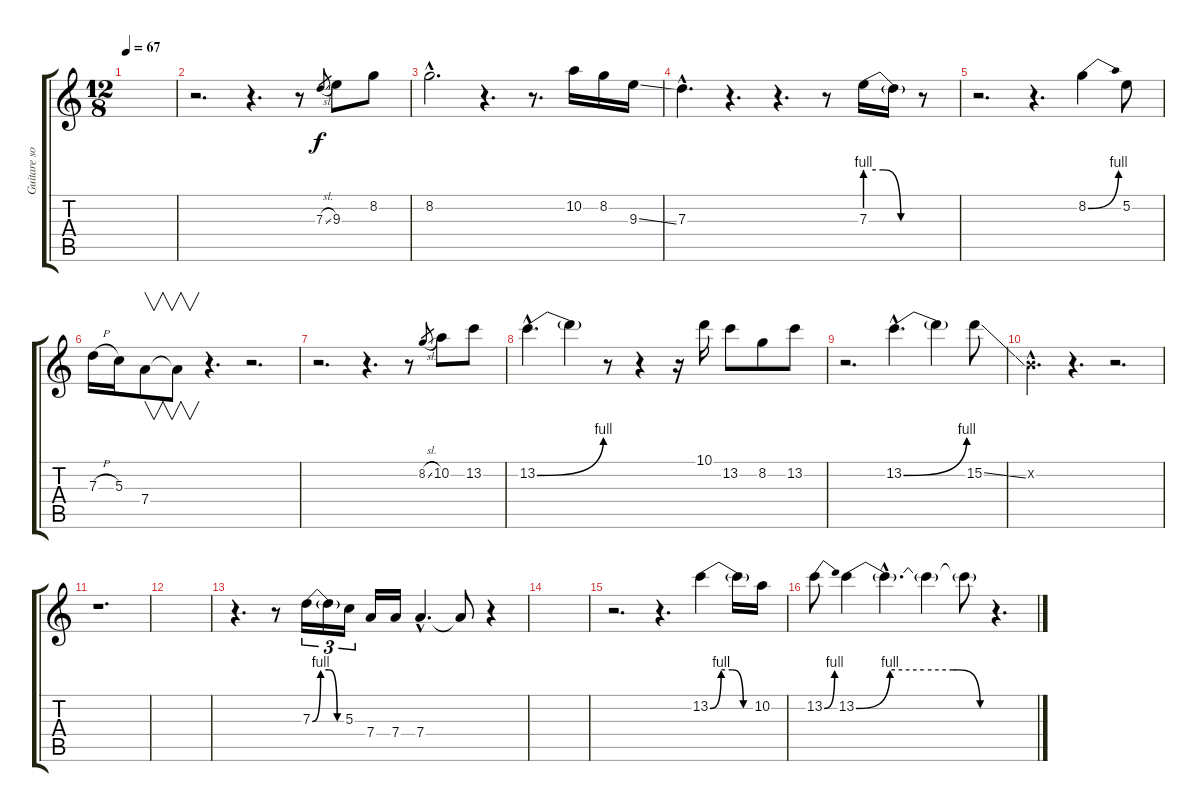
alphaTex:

\track ("Guitare solo" "Guitare so") {instrument distortionguitar}
\staff {score tabs}
\tuning (E4 B3 G3 D3 A2 E2) {hide}
\ts (12 8)
\tempo 67
\clef g2
\ks c
|
r.2{d} r.4{d} r.8 7.3{sl}.8{gr} 9.3.8 8.2.8 |
8.2{hac}.2{d} r.4{d} r.8{d} 10.2.16 8.2.16 9.3{ss}.16 |
7.3{hac}.4{d} r.4{d} r.4{d} r.8 7.3{be (custom 0 4 20 4 40 0 60 0)}.16 7.3{t}.16 r.8 |
r.2{d} r.4{d} 8.2{be (bend 0 0 60 4)}.4 5.2.8 |
7.3{h}.16 5.3.16 7.4.8{v} 7.4{t}.8{v} r.4{d} r.2{d} |
r.2{d} r.4{d} r.8 8.2{sl}.8{gr} 10.2.8 13.2.8 |
13.2{be (bend 0 0 60 4) hac}.4{d} 13.2{t}.4 r.8 r.4 r.16 10.1.16 13.2.8 8.2.8 13.2.8 |
r.2{d} 13.2{be (bend 0 0 60 4) hac}.4{d} 13.2{t}.4 15.2{ss}.8 |
0.2{hac x}.4{d} r.4{d} r.2{d} |
r.1{d} |
|
r.4{d} r.8 7.3{be (custom 0 0 15 4 30 4 45 0 60 0)}.16{tu (3 2)} 7.3{t}.16{tu (3 2)} 5.3.16{tu (3 2)} 7.4.16 7.4.16 7.4{hac}.4{d} 7.4{t}.8 r.4 |
|
r.2{d} r.4{d} 13.2{be (custom 0 0 15 4 30 4 45 0 60 0)}.4 13.2{t}.16 10.2.16 |
13.2{be (bend 0 0 60 4)}.8 13.2{be (custom 0 0 15 4 30 4 43 4 45 4 55 0 60 0)}.4 13.2{hac t}.4{d} 13.2{t}.4 13.2{t}.8 r.4{d}
